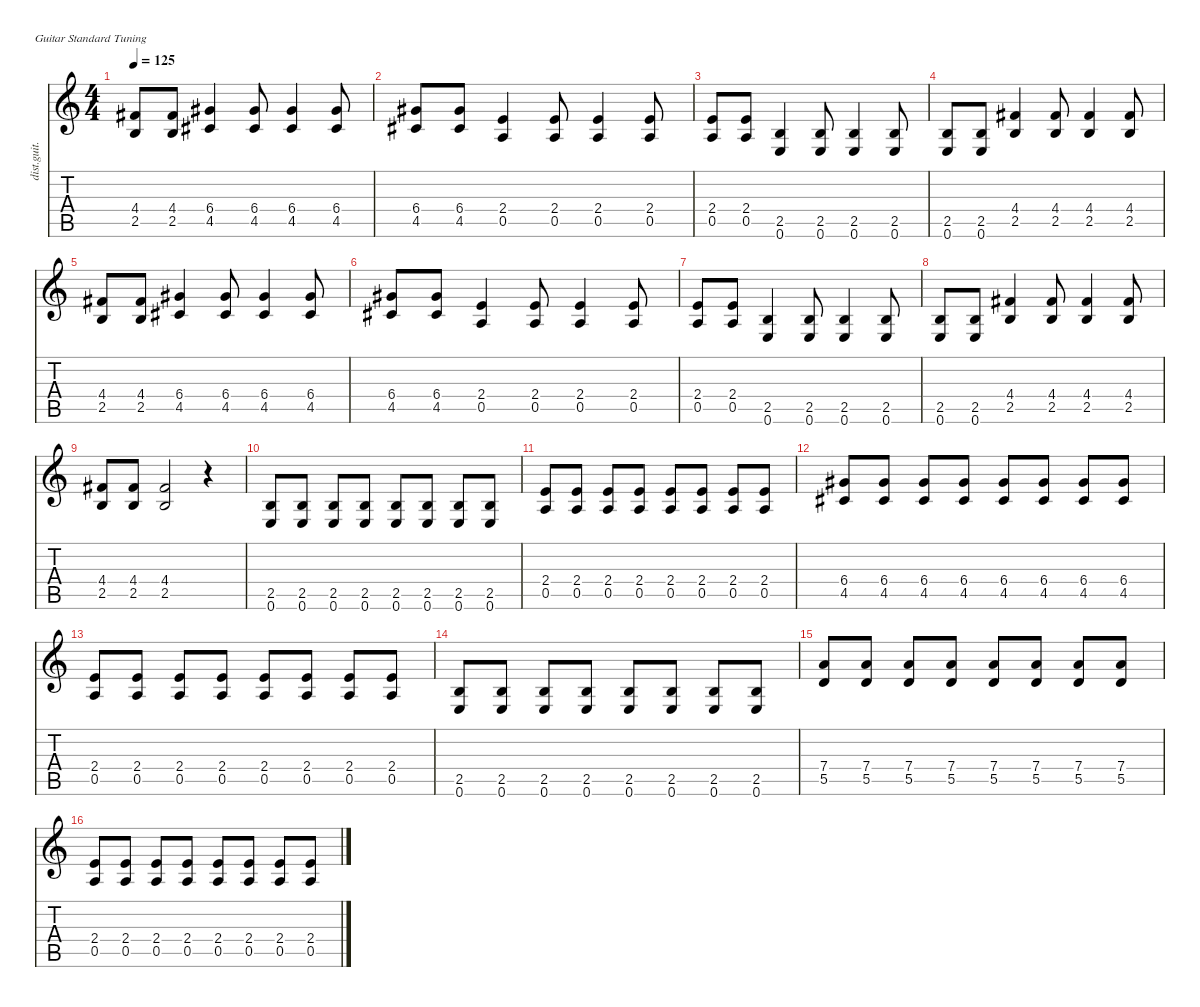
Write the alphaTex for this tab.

\defaultSystemsLayout 4
\hideDynamics
\bracketExtendMode nobrackets
\otherSystemsTrackNameOrientation horizontal
\track ("节奏" "dist.guit.") {instrument distortionguitar}
\staff {score tabs}
\tuning (E4 B3 G3 D3 A2 E2)
\ts (4 4)
\tempo 125
\clef g2
\ks c
(2.5 4.4).8{dy mf} (2.5 4.4).8 (4.5 6.4).4 (4.5 6.4).8 (4.5 6.4).4 (4.5 6.4).8 |
(4.5 6.4).8 (4.5 6.4).8 (0.5 2.4).4 (0.5 2.4).8 (0.5 2.4).4 (0.5 2.4).8 |
(0.5 2.4).8 (0.5 2.4).8 (0.6 2.5).4 (0.6 2.5).8 (0.6 2.5).4 (0.6 2.5).8 |
(0.6 2.5).8 (0.6 2.5).8 (2.5 4.4).4 (2.5 4.4).8 (2.5 4.4).4 (2.5 4.4).8 |
(2.5 4.4).8 (2.5 4.4).8 (4.5 6.4).4 (4.5 6.4).8 (4.5 6.4).4 (4.5 6.4).8 |
(4.5 6.4).8 (4.5 6.4).8 (0.5 2.4).4 (0.5 2.4).8 (0.5 2.4).4 (0.5 2.4).8 |
(0.5 2.4).8 (0.5 2.4).8 (0.6 2.5).4 (0.6 2.5).8 (0.6 2.5).4 (0.6 2.5).8 |
(0.6 2.5).8 (0.6 2.5).8 (2.5 4.4).4 (2.5 4.4).8 (2.5 4.4).4 (2.5 4.4).8 |
(2.5 4.4).8 (2.5 4.4).8 (2.5 4.4).2 r.4 |
(0.6 2.5).8 (0.6 2.5).8 (0.6 2.5).8 (0.6 2.5).8 (0.6 2.5).8 (0.6 2.5).8 (0.6 2.5).8 (0.6 2.5).8 |
(0.5 2.4).8 (0.5 2.4).8 (0.5 2.4).8 (0.5 2.4).8 (0.5 2.4).8 (0.5 2.4).8 (0.5 2.4).8 (0.5 2.4).8 |
(4.5 6.4).8 (4.5 6.4).8 (4.5 6.4).8 (4.5 6.4).8 (4.5 6.4).8 (4.5 6.4).8 (4.5 6.4).8 (4.5 6.4).8 |
(0.5 2.4).8 (0.5 2.4).8 (0.5 2.4).8 (0.5 2.4).8 (0.5 2.4).8 (0.5 2.4).8 (0.5 2.4).8 (0.5 2.4).8 |
(0.6 2.5).8 (0.6 2.5).8 (0.6 2.5).8 (0.6 2.5).8 (0.6 2.5).8 (0.6 2.5).8 (0.6 2.5).8 (0.6 2.5).8 |
(5.5 7.4).8 (5.5 7.4).8 (5.5 7.4).8 (5.5 7.4).8 (5.5 7.4).8 (5.5 7.4).8 (5.5 7.4).8 (5.5 7.4).8 |
(0.5 2.4).8 (0.5 2.4).8 (0.5 2.4).8 (0.5 2.4).8 (0.5 2.4).8 (0.5 2.4).8 (0.5 2.4).8 (0.5 2.4).8
